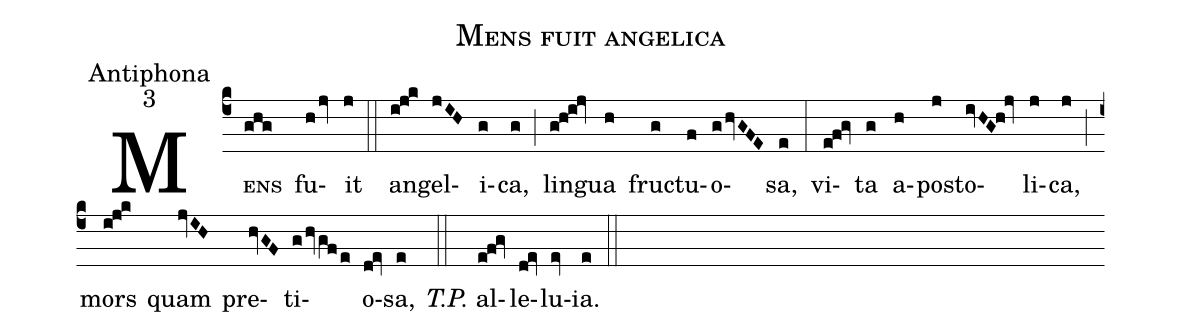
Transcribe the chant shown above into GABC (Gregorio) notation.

name:Mens fuit angelica;
office-part:Antiphona;
mode:3;
%%
(c4) <sc>Mens</sc>(ghg) fu(hjv)it(j) (::) an(i!j!k)gel(jIH)i(g)ca,(g) (;) lin(g!h!i!jv)gua(h) fru(g)ctu(f)o(ghvGFE)sa,(e) (:) vi(e!f!gv)ta(g) a-(h)po(j)sto(ivHG!h!jv)li(j)ca,(j) (;z) mors(i!j!k) quam(jvIH) pre(hvGF)ti(ghvgfe)o(d!ev)sa,(e) (::) <i>T.P.</i>  al(e!f!gv)le(d!ev)lu(ev)ia.(e) (::)
